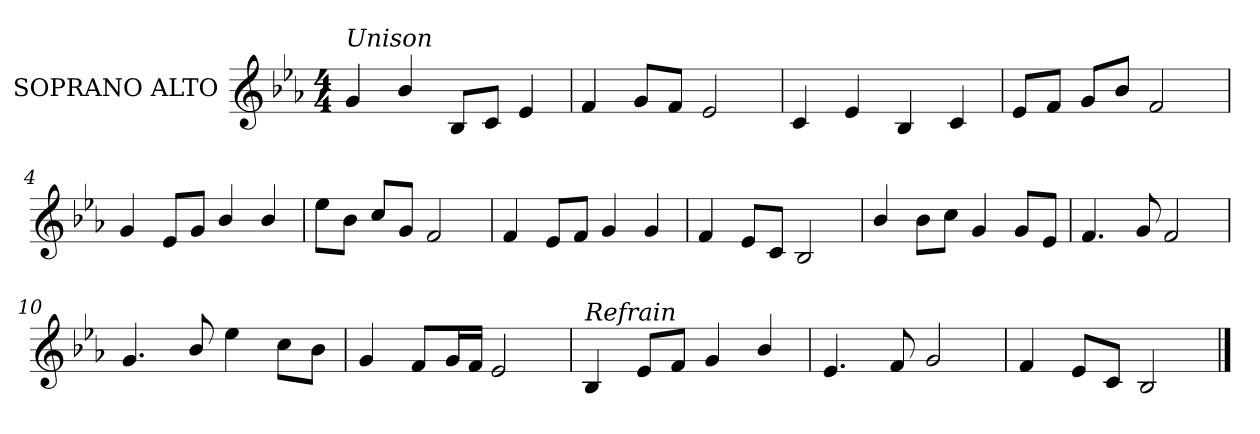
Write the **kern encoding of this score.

**kern
*part1
*staff1
*I"SOPRANO ALTO
*I'S. A.
!!LO:PB:g=z
*clefG2
*k[b-e-a-]
*E-:
*M4/4
=
!LO:TX:a:i:t=Unison
4gi/
4b-i/
8B-i/L
8ci/J
4e-i/
=1
4fi/
8gi/L
8fi/J
2e-i/
=2
4ci/
4e-i/
4B-i/
4ci/
!!LO:LB:g=z
=3
8e-i/L
8fi/J
8gi/L
8b-i/J
2fi/
=4
4gi/
8e-i/L
8gi/J
4b-i/
4b-i/
=5
8ee-i\L
8b-i\J
8cci/L
8gi/J
2fi/
!!LO:LB:g=z
=6
4fi/
8e-i/L
8fi/J
4gi/
4gi/
=7
4fi/
8e-i/L
8ci/J
2B-i/
=8
4b-i/
8b-i\L
8cci\J
4gi/
8gi/L
8e-i/J
!!LO:LB:g=z
=9
4.fi/
8gi/
2fi/
=10
4.gi/
8b-i/
4ee-i\
8cci\L
8b-i\J
=11
4gi/
8fi/L
16gi/L
16fi/JJ
2e-i/
!!LO:LB:g=z
=12
!LO:TX:a:i:t=Refrain
4B-i/
8e-i/L
8fi/J
4gi/
4b-i/
=13
4.e-i/
8fi/
2gi/
=14
4fi/
8e-i/L
8ci/J
2B-i/
==
*-
